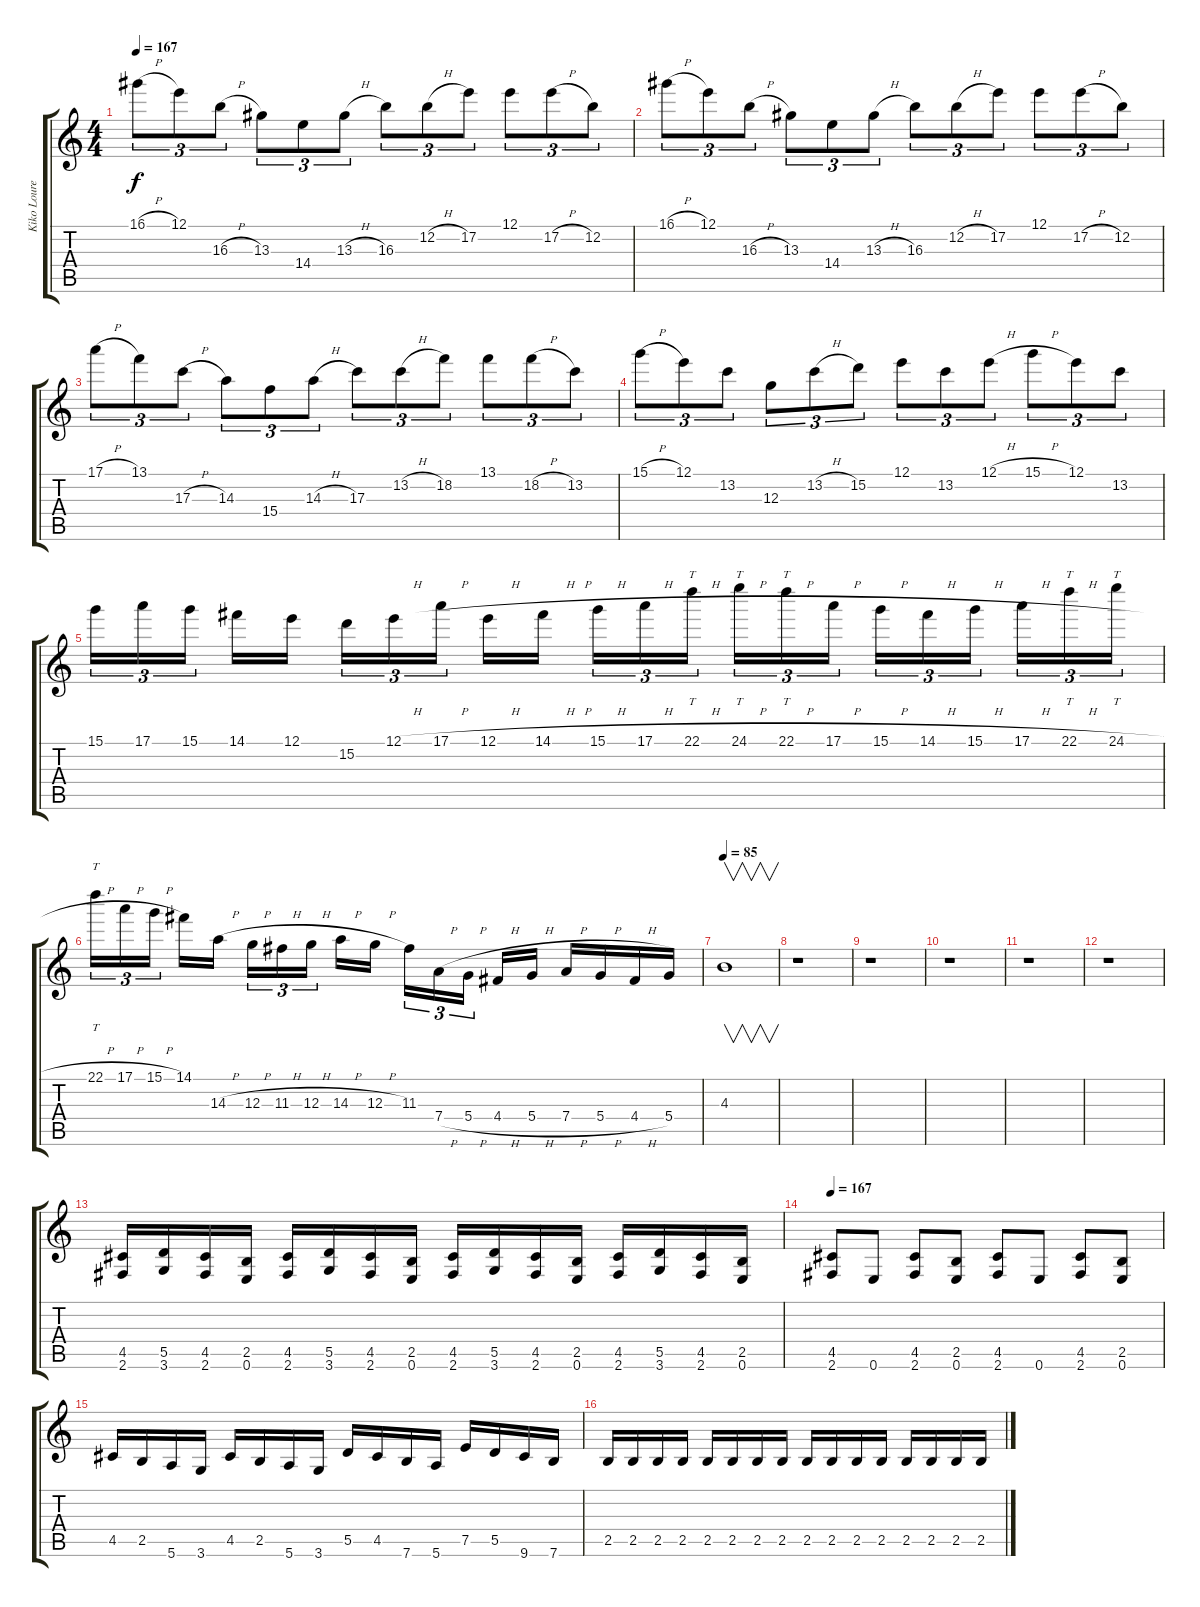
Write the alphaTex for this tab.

\track ("Kiko Loureiro" "Kiko Loure") {instrument distortionguitar}
\staff {score tabs}
\tuning (E4 B3 G3 D3 A2 E2) {hide}
\ts (4 4)
\tempo 167
\clef g2
\ks c
16.1{h}.8{tu (3 2) dy f} 12.1.8{tu (3 2)} 16.3{h}.8{tu (3 2)} 13.3.8{tu (3 2)} 14.4.8{tu (3 2)} 13.3{h}.8{tu (3 2)} 16.3.8{tu (3 2)} 12.2{h}.8{tu (3 2)} 17.2.8{tu (3 2)} 12.1.8{tu (3 2)} 17.2{h}.8{tu (3 2)} 12.2.8{tu (3 2)} |
16.1{h}.8{tu (3 2)} 12.1.8{tu (3 2)} 16.3{h}.8{tu (3 2)} 13.3.8{tu (3 2)} 14.4.8{tu (3 2)} 13.3{h}.8{tu (3 2)} 16.3.8{tu (3 2)} 12.2{h}.8{tu (3 2)} 17.2.8{tu (3 2)} 12.1.8{tu (3 2)} 17.2{h}.8{tu (3 2)} 12.2.8{tu (3 2)} |
17.1{h}.8{tu (3 2)} 13.1.8{tu (3 2)} 17.3{h}.8{tu (3 2)} 14.3.8{tu (3 2)} 15.4.8{tu (3 2)} 14.3{h}.8{tu (3 2)} 17.3.8{tu (3 2)} 13.2{h}.8{tu (3 2)} 18.2.8{tu (3 2)} 13.1.8{tu (3 2)} 18.2{h}.8{tu (3 2)} 13.2.8{tu (3 2)} |
15.1{h}.8{tu (3 2)} 12.1.8{tu (3 2)} 13.2.8{tu (3 2)} 12.3.8{tu (3 2)} 13.2{h}.8{tu (3 2)} 15.2.8{tu (3 2)} 12.1.8{tu (3 2)} 13.2.8{tu (3 2)} 12.1{h}.8{tu (3 2)} 15.1{h}.8{tu (3 2)} 12.1.8{tu (3 2)} 13.2.8{tu (3 2)} |
15.1.16{tu (3 2)} 17.1.16{tu (3 2)} 15.1.16{tu (3 2)} 14.1.16 12.1.16 15.2.16{tu (3 2)} 12.1{h}.16{tu (3 2)} 17.1{h}.16{tu (3 2)} 12.1{h}.16 14.1{h}.16 15.1{h}.16{tu (3 2)} 17.1{h}.16{tu (3 2)} 22.1{h}.16{tt tu (3 2)} 24.1{h}.16{tt tu (3 2)} 22.1{h}.16{tt tu (3 2)} 17.1{h}.16{tu (3 2)} 15.1{h}.16{tu (3 2)} 14.1{h}.16{tu (3 2)} 15.1{h}.16{tu (3 2)} 17.1{h}.16{tu (3 2)} 22.1{h}.16{tt tu (3 2)} 24.1{h}.16{tt tu (3 2)} |
22.1{h}.16{tt tu (3 2)} 17.1{h}.16{tu (3 2)} 15.1{h}.16{tu (3 2)} 14.1.16 14.3{h}.16 12.3{h}.16{tu (3 2)} 11.3{h}.16{tu (3 2)} 12.3{h}.16{tu (3 2)} 14.3{h}.16 12.3{h}.16 11.3.16{tu (3 2)} 7.4{h}.16{tu (3 2)} 5.4{h}.16{tu (3 2)} 4.4{h}.16 5.4{h}.16 7.4{h}.16 5.4{h}.16 4.4{h}.16 5.4.16 |
\tempo 85
4.3.1{v} |
r.1 |
r.1 |
r.1 |
r.1 |
r.1 |
(4.5 2.6).16 (5.5 3.6).16 (4.5 2.6).16 (2.5 0.6).16 (4.5 2.6).16 (5.5 3.6).16 (4.5 2.6).16 (2.5 0.6).16 (4.5 2.6).16 (5.5 3.6).16 (4.5 2.6).16 (2.5 0.6).16 (4.5 2.6).16 (5.5 3.6).16 (4.5 2.6).16 (2.5 0.6).16 |
\tempo 167
(4.5 2.6).8 0.6.8 (4.5 2.6).8 (2.5 0.6).8 (4.5 2.6).8 0.6.8 (4.5 2.6).8 (2.5 0.6).8 |
4.5.16 2.5.16 5.6.16 3.6.16 4.5.16 2.5.16 5.6.16 3.6.16 5.5.16 4.5.16 7.6.16 5.6.16 7.5.16 5.5.16 9.6.16 7.6.16 |
2.5.16 2.5.16 2.5.16 2.5.16 2.5.16 2.5.16 2.5.16 2.5.16 2.5.16 2.5.16 2.5.16 2.5.16 2.5.16 2.5.16 2.5.16 2.5.16
